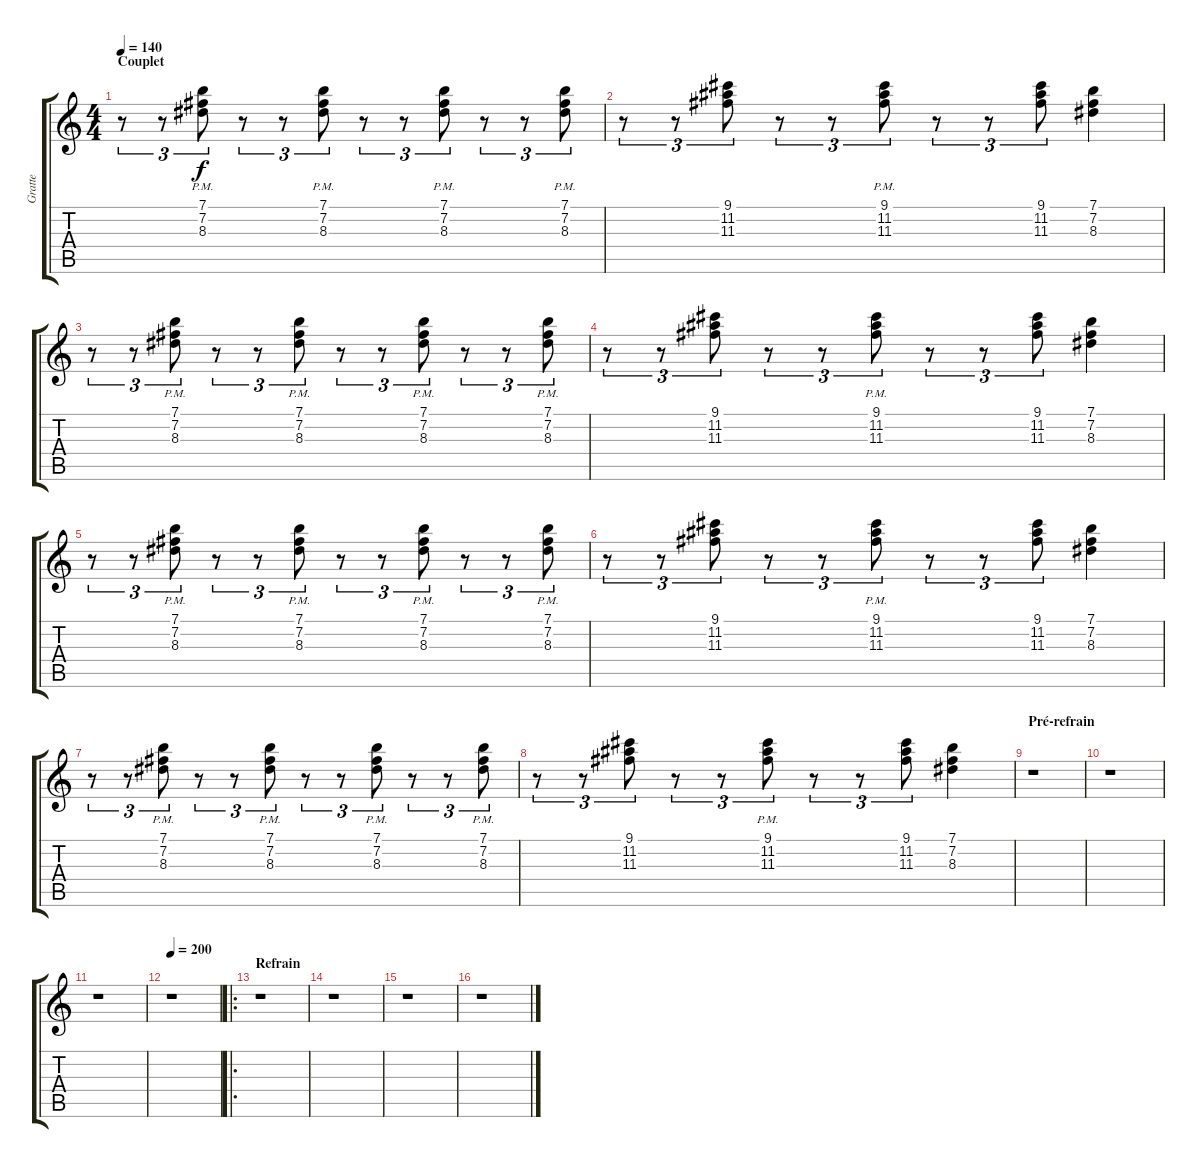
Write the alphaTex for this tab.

\track ("Gratte" "Gratte") {instrument electricguitarclean}
\staff {score tabs}
\tuning (E4 B3 G3 D3 A2 E2) {hide}
\ts (4 4)
\section ("" "Couplet")
\tempo 140
\clef g2
\ks c
r.8{tu (3 2) dy f} r.8{tu (3 2)} (7.1{pm} 7.2{pm} 8.3{pm}).8{tu (3 2)} r.8{tu (3 2)} r.8{tu (3 2)} (7.1{pm} 7.2{pm} 8.3{pm}).8{tu (3 2)} r.8{tu (3 2)} r.8{tu (3 2)} (7.1{pm} 7.2{pm} 8.3{pm}).8{tu (3 2)} r.8{tu (3 2)} r.8{tu (3 2)} (7.1{pm} 7.2{pm} 8.3{pm}).8{tu (3 2)} |
r.8{tu (3 2)} r.8{tu (3 2)} (9.1 11.2 11.3).8{tu (3 2)} r.8{tu (3 2)} r.8{tu (3 2)} (9.1{pm} 11.2{pm} 11.3{pm}).8{tu (3 2)} r.8{tu (3 2)} r.8{tu (3 2)} (9.1 11.2 11.3).8{tu (3 2)} (7.1 7.2 8.3).4 |
r.8{tu (3 2)} r.8{tu (3 2)} (7.1{pm} 7.2{pm} 8.3{pm}).8{tu (3 2)} r.8{tu (3 2)} r.8{tu (3 2)} (7.1{pm} 7.2{pm} 8.3{pm}).8{tu (3 2)} r.8{tu (3 2)} r.8{tu (3 2)} (7.1{pm} 7.2{pm} 8.3{pm}).8{tu (3 2)} r.8{tu (3 2)} r.8{tu (3 2)} (7.1{pm} 7.2{pm} 8.3{pm}).8{tu (3 2)} |
r.8{tu (3 2)} r.8{tu (3 2)} (9.1 11.2 11.3).8{tu (3 2)} r.8{tu (3 2)} r.8{tu (3 2)} (9.1{pm} 11.2{pm} 11.3{pm}).8{tu (3 2)} r.8{tu (3 2)} r.8{tu (3 2)} (9.1 11.2 11.3).8{tu (3 2)} (7.1 7.2 8.3).4 |
r.8{tu (3 2)} r.8{tu (3 2)} (7.1{pm} 7.2{pm} 8.3{pm}).8{tu (3 2)} r.8{tu (3 2)} r.8{tu (3 2)} (7.1{pm} 7.2{pm} 8.3{pm}).8{tu (3 2)} r.8{tu (3 2)} r.8{tu (3 2)} (7.1{pm} 7.2{pm} 8.3{pm}).8{tu (3 2)} r.8{tu (3 2)} r.8{tu (3 2)} (7.1{pm} 7.2{pm} 8.3{pm}).8{tu (3 2)} |
r.8{tu (3 2)} r.8{tu (3 2)} (9.1 11.2 11.3).8{tu (3 2)} r.8{tu (3 2)} r.8{tu (3 2)} (9.1{pm} 11.2{pm} 11.3{pm}).8{tu (3 2)} r.8{tu (3 2)} r.8{tu (3 2)} (9.1 11.2 11.3).8{tu (3 2)} (7.1 7.2 8.3).4 |
r.8{tu (3 2)} r.8{tu (3 2)} (7.1{pm} 7.2{pm} 8.3{pm}).8{tu (3 2)} r.8{tu (3 2)} r.8{tu (3 2)} (7.1{pm} 7.2{pm} 8.3{pm}).8{tu (3 2)} r.8{tu (3 2)} r.8{tu (3 2)} (7.1{pm} 7.2{pm} 8.3{pm}).8{tu (3 2)} r.8{tu (3 2)} r.8{tu (3 2)} (7.1{pm} 7.2{pm} 8.3{pm}).8{tu (3 2)} |
r.8{tu (3 2)} r.8{tu (3 2)} (9.1 11.2 11.3).8{tu (3 2)} r.8{tu (3 2)} r.8{tu (3 2)} (9.1{pm} 11.2{pm} 11.3{pm}).8{tu (3 2)} r.8{tu (3 2)} r.8{tu (3 2)} (9.1 11.2 11.3).8{tu (3 2)} (7.1 7.2 8.3).4 |
\section ("" "Pré-refrain")
r.1 |
r.1 |
r.1 |
\tempo 200
r.1 |
\ro
\section ("" "Refrain")
r.1 |
r.1 |
r.1 |
r.1
